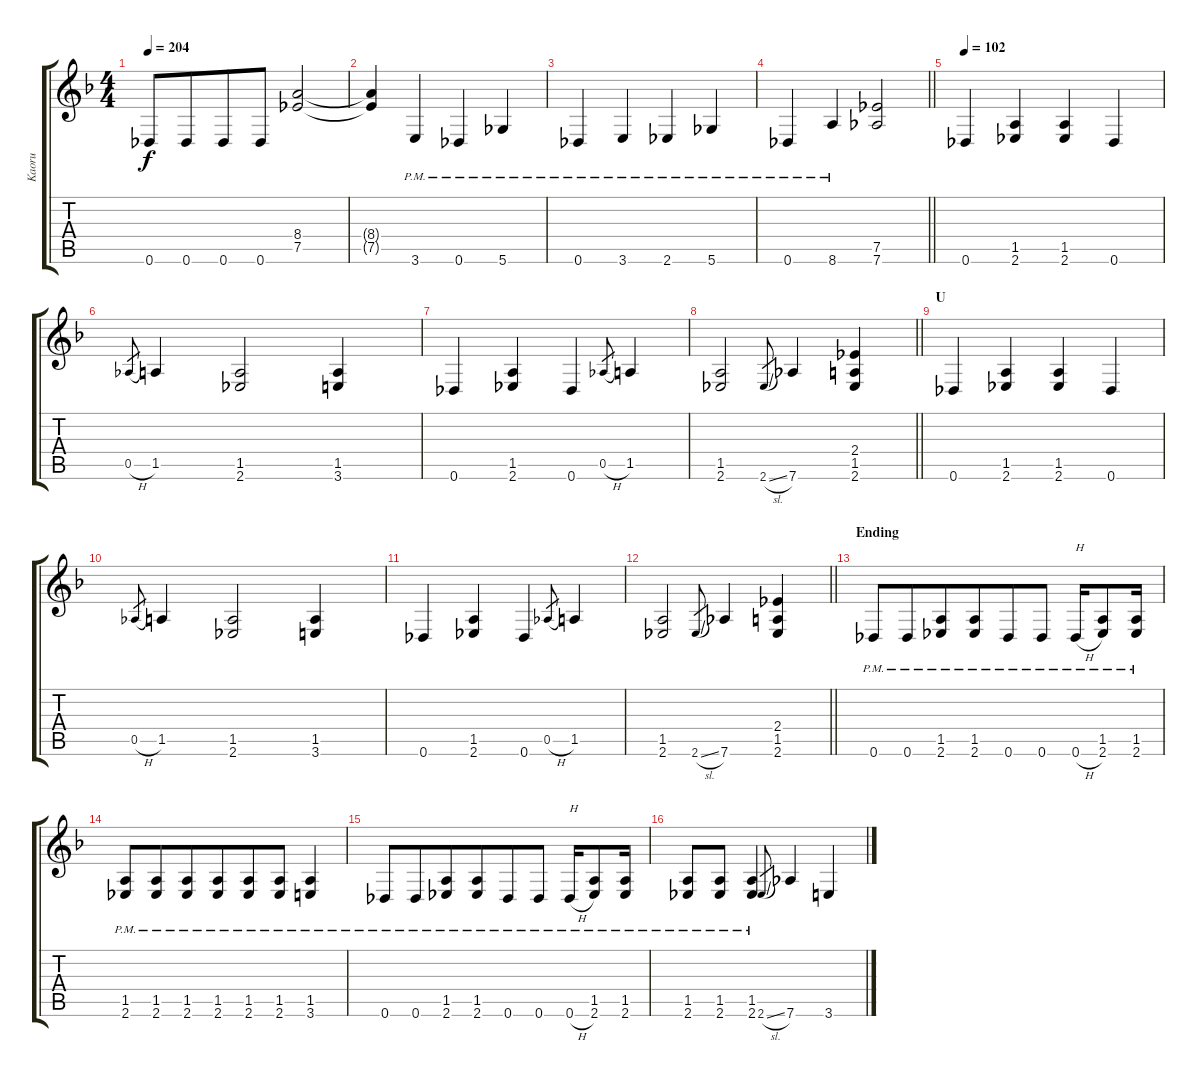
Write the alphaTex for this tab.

\track ("Kaoru" "Kaoru") {instrument acousticguitarsteel}
\staff {score tabs}
\tuning (Eb4 Bb3 Gb3 Db3 Ab2 Db2) {hide}
\ts (4 4)
\tempo 204
\clef g2
\ks f
0.6.8{dy f beam merge} 0.6.8{beam merge} 0.6.8 0.6.8{beam merge} (8.4 7.5).2 |
(8.4{t} 7.5{t}).4{beam merge} 3.6{pm}.4 0.6{pm}.4 5.6{pm}.4 |
0.6{pm}.4{beam merge} 3.6{pm}.4 2.6{pm}.4 5.6{pm}.4 |
\barLineRight lightlight
0.6{pm}.4{beam merge} 8.6{pm}.4 (7.5 7.6).2 |
\tempo 102
0.6.4{beam merge} (1.5 2.6).4 (1.5 2.6).4 0.6.4 |
0.5{h}.8{gr} 1.5.4{beam merge} (1.5 2.6).2 (1.5 3.6).4 |
0.6.4{beam merge} (1.5 2.6).4 0.6.4 0.5{h}.8{gr} 1.5.4 |
\barLineRight lightlight
(1.5 2.6).2 2.6{sl}.8{gr beam merge} 7.6.4 (2.4 1.5 2.6).4 |
\section ("" "U")
0.6.4{beam merge} (1.5 2.6).4 (1.5 2.6).4{beam merge} 0.6.4 |
0.5{h}.8{gr} 1.5.4{beam merge} (1.5 2.6).2{beam merge} (1.5 3.6).4 |
0.6.4{beam merge} (1.5 2.6).4 0.6.4 0.5{h}.8{gr beam merge} 1.5.4 |
\barLineRight lightlight
(1.5 2.6).2 2.6{sl}.8{gr} 7.6.4{beam merge} (2.4 1.5 2.6).4 |
\section ("" "Ending")
0.6{pm}.8{beam merge} 0.6{pm}.8{beam merge} (1.5{pm} 2.6{pm}).8 (1.5{pm} 2.6{pm}).8{beam merge} 0.6{pm}.8 0.6{pm}.8 0.6{h pm}.16{txt "H"} (1.5{pm} 2.6{pm}).8 (1.5{pm} 2.6{pm}).16 |
(1.5{pm} 2.6{pm}).8{beam merge} (1.5{pm} 2.6{pm}).8{beam merge} (1.5{pm} 2.6{pm}).8 (1.5{pm} 2.6{pm}).8{beam merge} (1.5{pm} 2.6{pm}).8 (1.5{pm} 2.6{pm}).8 (1.5{pm} 3.6{pm}).4 |
0.6{pm}.8{beam merge} 0.6{pm}.8{beam merge} (1.5{pm} 2.6{pm}).8 (1.5{pm} 2.6{pm}).8{beam merge} 0.6{pm}.8 0.6{pm}.8 0.6{h pm}.16{txt "H"} (1.5{pm} 2.6{pm}).8 (1.5{pm} 2.6{pm}).16 |
(1.5{pm} 2.6{pm}).8{beam merge} (1.5{pm} 2.6{pm}).8 (1.5{pm} 2.6{pm}).4 2.6{sl}.8{gr} 7.6.4{beam merge} 3.6.4
